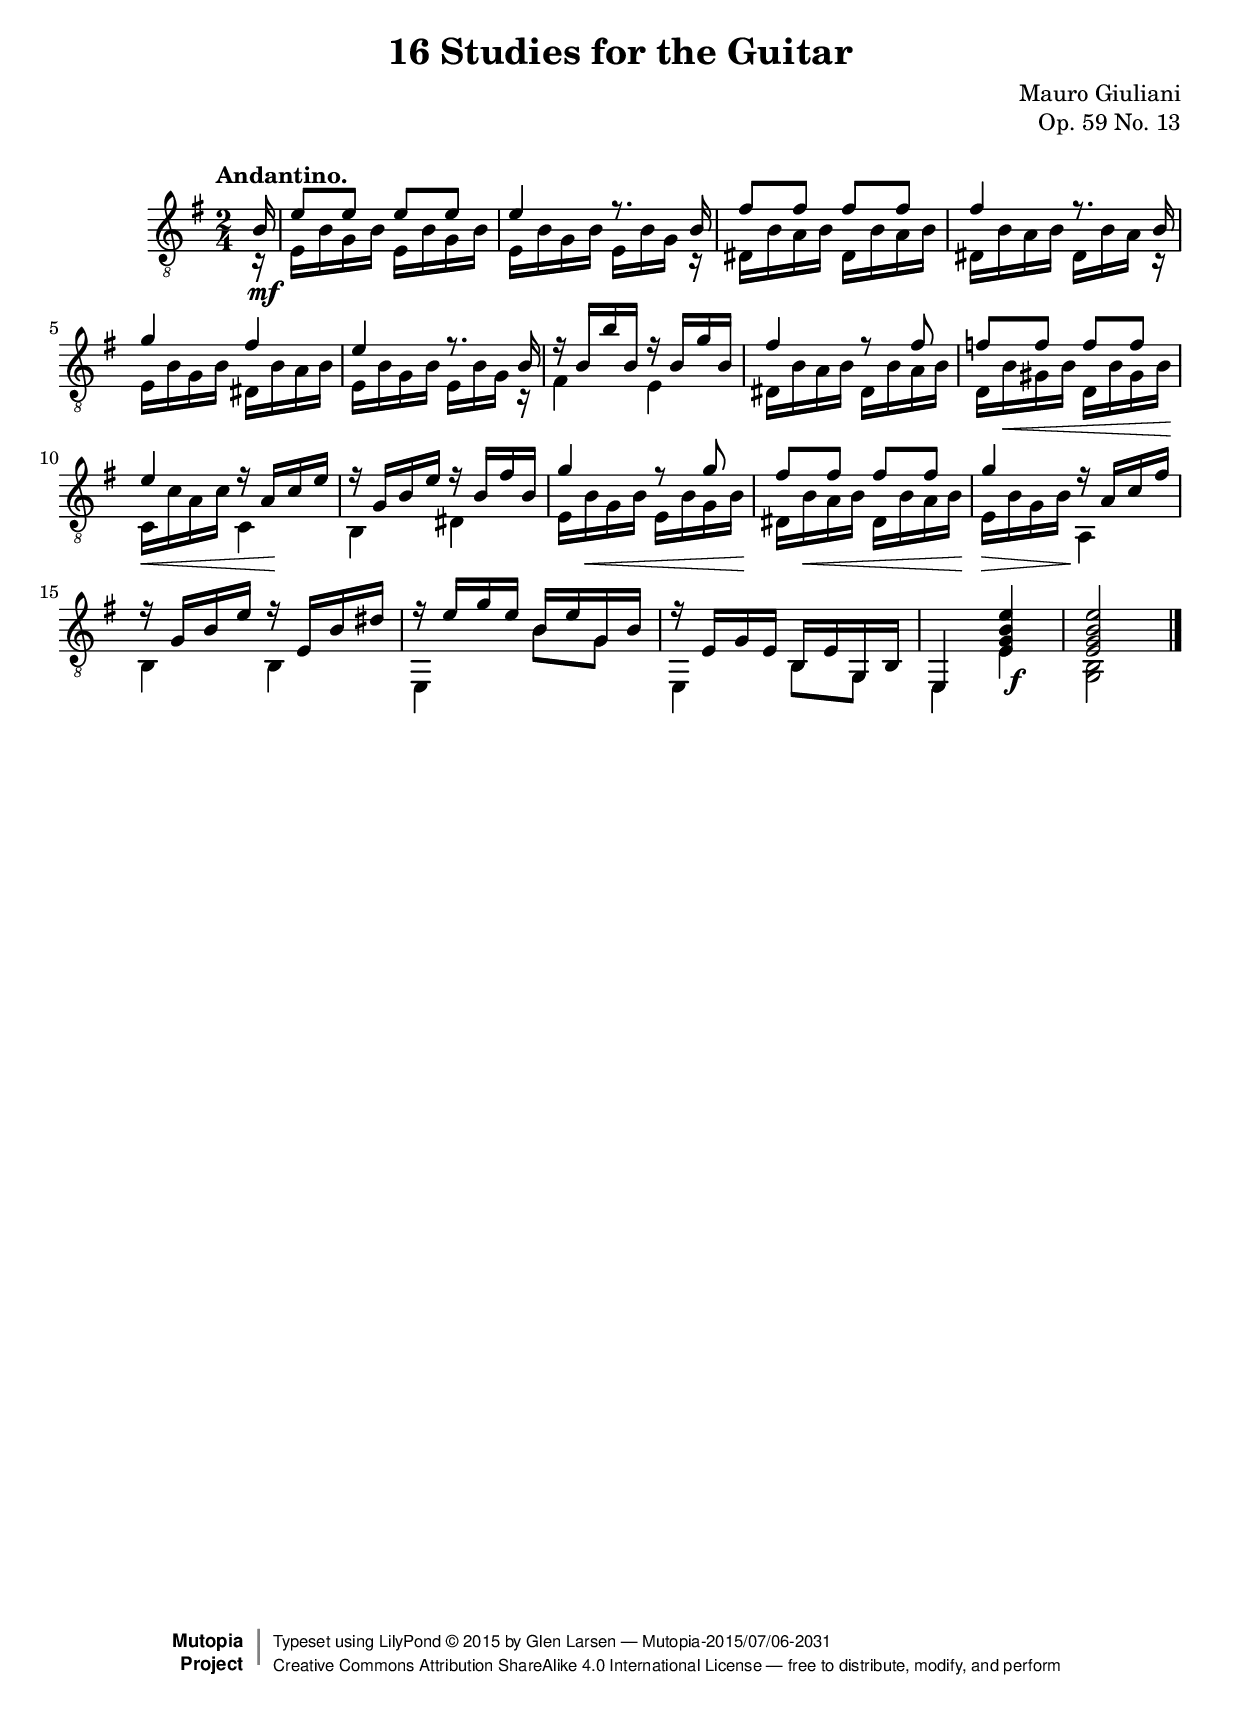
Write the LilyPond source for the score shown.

\version "2.18.2"

\header {
  title = "16 Studies for the Guitar"
  composer = "Mauro Giuliani"
  opus = "Op. 59 No. 13"
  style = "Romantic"
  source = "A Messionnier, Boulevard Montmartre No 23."
  % Statens musikbibliotek - The Music Library of Sweden
  % Boije 142
  date = "1822"
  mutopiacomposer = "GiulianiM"
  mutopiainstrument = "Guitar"
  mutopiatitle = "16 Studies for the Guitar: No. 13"
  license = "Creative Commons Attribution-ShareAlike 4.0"
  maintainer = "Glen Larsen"
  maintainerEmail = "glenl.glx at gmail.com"

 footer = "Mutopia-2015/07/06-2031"
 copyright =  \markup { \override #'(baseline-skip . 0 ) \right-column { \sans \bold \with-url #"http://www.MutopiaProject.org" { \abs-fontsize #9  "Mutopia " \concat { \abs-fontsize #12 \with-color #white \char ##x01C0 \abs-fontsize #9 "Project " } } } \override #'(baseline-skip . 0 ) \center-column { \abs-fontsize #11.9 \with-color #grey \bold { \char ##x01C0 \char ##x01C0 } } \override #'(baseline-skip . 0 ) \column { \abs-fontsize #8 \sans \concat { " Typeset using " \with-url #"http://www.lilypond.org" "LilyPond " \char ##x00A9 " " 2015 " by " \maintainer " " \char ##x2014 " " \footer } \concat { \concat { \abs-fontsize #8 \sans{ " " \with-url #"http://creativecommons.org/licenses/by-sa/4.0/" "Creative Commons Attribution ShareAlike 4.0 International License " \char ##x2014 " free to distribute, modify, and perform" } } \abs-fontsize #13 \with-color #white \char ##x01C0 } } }
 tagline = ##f
}

\paper {
  % add space between composer/opus markup and first staff
  markup-system-spacing #'padding = #3
  % add a little space between composer and opus
  markup-markup-spacing #'padding = #1.2
  top-margin = #8
  bottom-margin = #10
}

mbreak = { \break }
global = {
  \time 2/4 \key e \minor
}

mainDynamics = {
  \partial 16 { s16\mf }
  s2*8 | s16 s16\< s16*5 s16\! | s16\< s16*4 s16\! s16*2 |
  s2 | s16 s16\< s16*5 s16\! | s16 s16\< s16*5 s16\! |
  s16\> s16*2 s16\! s16*4 | s2*3 | s4 s16 s16\f s8 | s2
}

upperVoice = \relative c' {
  \voiceOne
  \partial 16 { b16 } |
  e8 e e e |
  e4 r8. b16 |
  fis'8 fis fis fis |
  fis4 r8. b,16 |
  g'4 fis |
  e4 r8. b16 |

  r16 b b' b, r b g' b, |
  fis'4 r8 fis |
  f8 f f f |
  e4 r16 a, c e |
  r16 g, b e r b fis' b, |
  g'4 r8 g |

  fis8 fis fis fis |
  g4 r16 a, c fis |
  r16 g, b e r e, b' dis |
  r16 e g e b e g, b |
  r16 e, g e b e g, b |
  e,4 <e'' b g e> |
  q2

  \bar "|."
}

lowerVoice = \relative c {
  \voiceTwo
  \partial 16 { r16 } |
  \repeat unfold 2 { e16 b' g b } |
  e,16 b' g b e, b' g r |
  \repeat unfold 2 { dis16 b' a b } |
  dis,16 b' a b dis, b' a r |
  e16 b' g b dis, b' a b |
  e,16 b' g b e, b' g r |

  fis4 e |
  \repeat unfold 2 { dis16 b' a b } |
  \repeat unfold 2 { d,16 b' gis b } |
  c,16 c' a c c,4 |
  b4 dis |
  \repeat unfold 2 { e16 b' g b } |

  \repeat unfold 2 { dis,16 b' a b } |
  e,16 b' g b a,4 |
  b4 b |
  e,4 b''8 g |
  e,4 b'8 g |
  e4 e' |
  <b g>2
}


\score {
  <<
    \new Staff = "Guitar" \with {
      midiInstrument = #"acoustic guitar (nylon)"
    } <<
      \global
      \clef "treble_8"
      \tempo "Andantino."

      \context Voice = "upperVoice" \upperVoice
      \context Voice = "lowerVoice" \lowerVoice
    >>
    \new Dynamics { \mainDynamics }
%{
    % tabs are not completely developed
    \new TabStaff = "Guitar tabs" \with {
      restrainOpenStrings = ##t
    } <<
      \clef "moderntab"
      \global
      \context TabVoice = "upperVoice" \upperVoice
      \context TabVoice = "lowerVoice" \lowerVoice
    >>
%}
  >>
  \layout {}
  \midi {
    \tempo 4 = 88
  }
}
